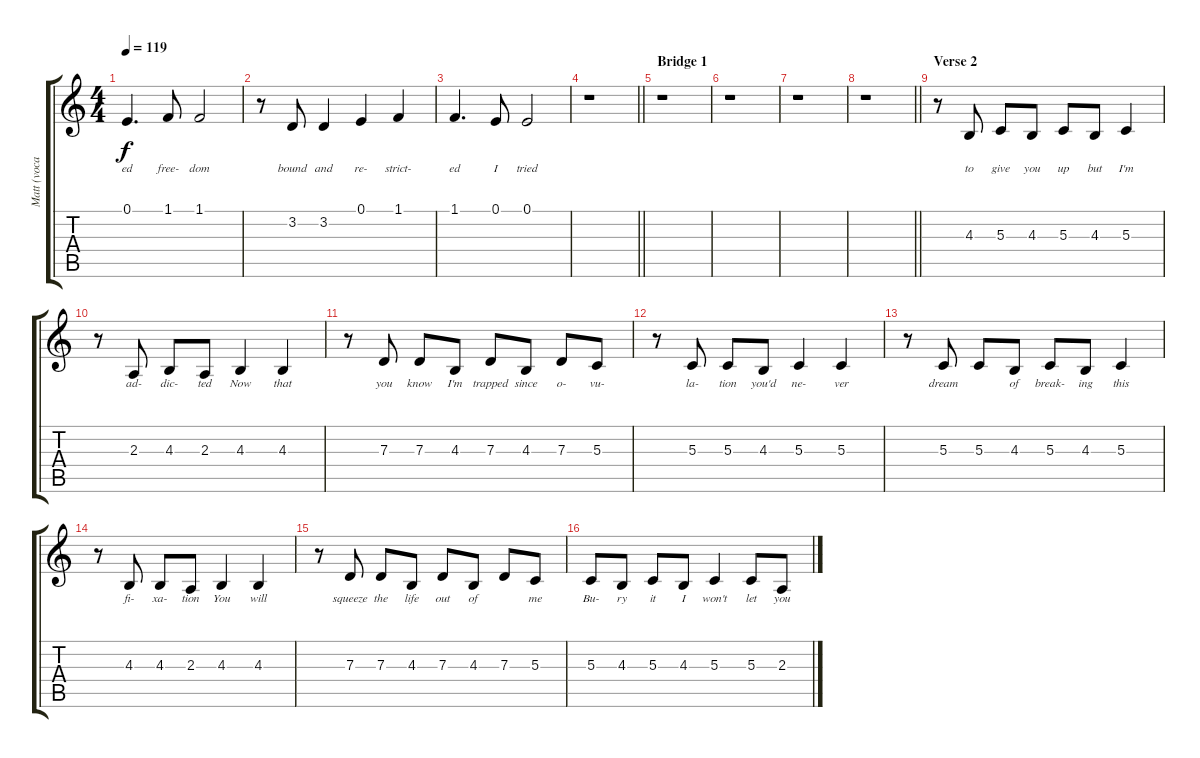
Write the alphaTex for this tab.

\track ("Matt (vocals)" "Matt (voca") {solo instrument ocarina}
\staff {score tabs}
\tuning (E4 B3 G3 D3 A2 E2) {hide}
\ts (4 4)
\tempo 119
\clef g2
\ks c
0.1.4{d lyrics (0 "ed") lyrics (1 "") lyrics (2 "") lyrics (3 "") lyrics (4 "") dy f} 1.1.8{lyrics (0 "free-") lyrics (1 "") lyrics (2 "") lyrics (3 "") lyrics (4 "")} 1.1.2{lyrics (0 "dom") lyrics (1 "") lyrics (2 "") lyrics (3 "") lyrics (4 "")} |
r.8 3.2.8{lyrics (0 "bound") lyrics (1 "") lyrics (2 "") lyrics (3 "") lyrics (4 "")} 3.2.4{lyrics (0 "and") lyrics (1 "") lyrics (2 "") lyrics (3 "") lyrics (4 "")} 0.1.4{lyrics (0 "re-") lyrics (1 "") lyrics (2 "") lyrics (3 "") lyrics (4 "")} 1.1.4{lyrics (0 "strict-") lyrics (1 "") lyrics (2 "") lyrics (3 "") lyrics (4 "")} |
1.1.4{d lyrics (0 "ed") lyrics (1 "") lyrics (2 "") lyrics (3 "") lyrics (4 "")} 0.1.8{lyrics (0 "I") lyrics (1 "") lyrics (2 "") lyrics (3 "") lyrics (4 "")} 0.1.2{lyrics (0 "tried") lyrics (1 "") lyrics (2 "") lyrics (3 "") lyrics (4 "")} |
\barLineRight lightlight
r.1 |
\section ("" "Bridge 1")
r.1 |
r.1 |
r.1 |
\barLineRight lightlight
r.1 |
\section ("" "Verse 2")
r.8 4.3.8{lyrics (0 "to") lyrics (1 "") lyrics (2 "") lyrics (3 "") lyrics (4 "")} 5.3.8{lyrics (0 "give") lyrics (1 "") lyrics (2 "") lyrics (3 "") lyrics (4 "")} 4.3.8{lyrics (0 "you") lyrics (1 "") lyrics (2 "") lyrics (3 "") lyrics (4 "")} 5.3.8{lyrics (0 "up") lyrics (1 "") lyrics (2 "") lyrics (3 "") lyrics (4 "")} 4.3.8{lyrics (0 "but") lyrics (1 "") lyrics (2 "") lyrics (3 "") lyrics (4 "")} 5.3.4{lyrics (0 "I'm") lyrics (1 "") lyrics (2 "") lyrics (3 "") lyrics (4 "")} |
r.8 2.3.8{lyrics (0 "ad-") lyrics (1 "") lyrics (2 "") lyrics (3 "") lyrics (4 "")} 4.3.8{lyrics (0 "dic-") lyrics (1 "") lyrics (2 "") lyrics (3 "") lyrics (4 "")} 2.3.8{lyrics (0 "ted") lyrics (1 "") lyrics (2 "") lyrics (3 "") lyrics (4 "")} 4.3.4{lyrics (0 "Now") lyrics (1 "") lyrics (2 "") lyrics (3 "") lyrics (4 "")} 4.3.4{lyrics (0 "that") lyrics (1 "") lyrics (2 "") lyrics (3 "") lyrics (4 "")} |
r.8 7.3.8{lyrics (0 "you") lyrics (1 "") lyrics (2 "") lyrics (3 "") lyrics (4 "")} 7.3.8{lyrics (0 "know") lyrics (1 "") lyrics (2 "") lyrics (3 "") lyrics (4 "")} 4.3.8{lyrics (0 "I'm") lyrics (1 "") lyrics (2 "") lyrics (3 "") lyrics (4 "")} 7.3.8{lyrics (0 "trapped") lyrics (1 "") lyrics (2 "") lyrics (3 "") lyrics (4 "")} 4.3.8{lyrics (0 "since") lyrics (1 "") lyrics (2 "") lyrics (3 "") lyrics (4 "")} 7.3.8{lyrics (0 "o-") lyrics (1 "") lyrics (2 "") lyrics (3 "") lyrics (4 "")} 5.3.8{lyrics (0 "vu-") lyrics (1 "") lyrics (2 "") lyrics (3 "") lyrics (4 "")} |
r.8 5.3.8{lyrics (0 "la-") lyrics (1 "") lyrics (2 "") lyrics (3 "") lyrics (4 "")} 5.3.8{lyrics (0 "tion") lyrics (1 "") lyrics (2 "") lyrics (3 "") lyrics (4 "")} 4.3.8{lyrics (0 "you'd") lyrics (1 "") lyrics (2 "") lyrics (3 "") lyrics (4 "")} 5.3.4{lyrics (0 "ne-") lyrics (1 "") lyrics (2 "") lyrics (3 "") lyrics (4 "")} 5.3.4{lyrics (0 "ver") lyrics (1 "") lyrics (2 "") lyrics (3 "") lyrics (4 "")} |
r.8 5.3.8{lyrics (0 "dream") lyrics (1 "") lyrics (2 "") lyrics (3 "") lyrics (4 "")} 5.3.8{lyrics (0 "") lyrics (1 "") lyrics (2 "") lyrics (3 "") lyrics (4 "")} 4.3.8{lyrics (0 "of") lyrics (1 "") lyrics (2 "") lyrics (3 "") lyrics (4 "")} 5.3.8{lyrics (0 "break-") lyrics (1 "") lyrics (2 "") lyrics (3 "") lyrics (4 "")} 4.3.8{lyrics (0 "ing") lyrics (1 "") lyrics (2 "") lyrics (3 "") lyrics (4 "")} 5.3.4{lyrics (0 "this") lyrics (1 "") lyrics (2 "") lyrics (3 "") lyrics (4 "")} |
r.8 4.3.8{lyrics (0 "fi-") lyrics (1 "") lyrics (2 "") lyrics (3 "") lyrics (4 "")} 4.3.8{lyrics (0 "xa-") lyrics (1 "") lyrics (2 "") lyrics (3 "") lyrics (4 "")} 2.3.8{lyrics (0 "tion") lyrics (1 "") lyrics (2 "") lyrics (3 "") lyrics (4 "")} 4.3.4{lyrics (0 "You") lyrics (1 "") lyrics (2 "") lyrics (3 "") lyrics (4 "")} 4.3.4{lyrics (0 "will") lyrics (1 "") lyrics (2 "") lyrics (3 "") lyrics (4 "")} |
r.8 7.3.8{lyrics (0 "squeeze") lyrics (1 "") lyrics (2 "") lyrics (3 "") lyrics (4 "")} 7.3.8{lyrics (0 "the") lyrics (1 "") lyrics (2 "") lyrics (3 "") lyrics (4 "")} 4.3.8{lyrics (0 "life") lyrics (1 "") lyrics (2 "") lyrics (3 "") lyrics (4 "")} 7.3.8{lyrics (0 "out") lyrics (1 "") lyrics (2 "") lyrics (3 "") lyrics (4 "")} 4.3.8{lyrics (0 "of") lyrics (1 "") lyrics (2 "") lyrics (3 "") lyrics (4 "")} 7.3.8{lyrics (0 "") lyrics (1 "") lyrics (2 "") lyrics (3 "") lyrics (4 "")} 5.3.8{lyrics (0 "me") lyrics (1 "") lyrics (2 "") lyrics (3 "") lyrics (4 "")} |
5.3.8{lyrics (0 "Bu-") lyrics (1 "") lyrics (2 "") lyrics (3 "") lyrics (4 "")} 4.3.8{lyrics (0 "ry") lyrics (1 "") lyrics (2 "") lyrics (3 "") lyrics (4 "")} 5.3.8{lyrics (0 "it") lyrics (1 "") lyrics (2 "") lyrics (3 "") lyrics (4 "")} 4.3.8{lyrics (0 "I") lyrics (1 "") lyrics (2 "") lyrics (3 "") lyrics (4 "")} 5.3.4{lyrics (0 "won't") lyrics (1 "") lyrics (2 "") lyrics (3 "") lyrics (4 "")} 5.3.8{lyrics (0 "let") lyrics (1 "") lyrics (2 "") lyrics (3 "") lyrics (4 "")} 2.3.8{lyrics (0 "you") lyrics (1 "") lyrics (2 "") lyrics (3 "") lyrics (4 "")}
